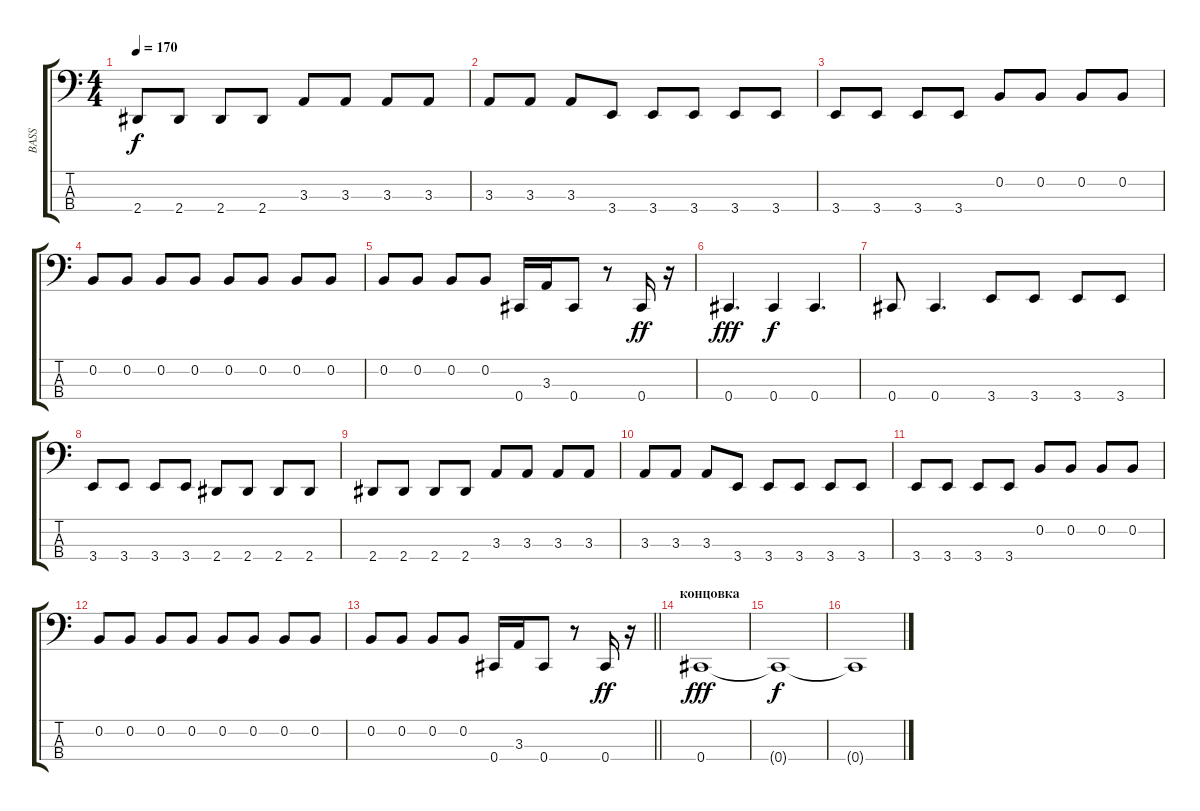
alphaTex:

\track ("BASS" "BASS") {instrument electricbassfinger}
\staff {score tabs}
\tuning (Eb2 B1 Gb1 Db1) {hide}
\ts (4 4)
\tempo 170
\clef f4
\ks c
2.4.8{dy f} 2.4.8 2.4.8 2.4.8 3.3.8 3.3.8 3.3.8 3.3.8 |
3.3.8 3.3.8 3.3.8 3.4.8 3.4.8 3.4.8 3.4.8 3.4.8 |
3.4.8 3.4.8 3.4.8 3.4.8 0.2.8 0.2.8 0.2.8 0.2.8 |
0.2.8 0.2.8 0.2.8 0.2.8 0.2.8 0.2.8 0.2.8 0.2.8 |
0.2.8 0.2.8 0.2.8 0.2.8 0.4.16 3.3.16 0.4.8 r.8 0.4.16{dy ff} r.16 |
0.4.4{d dy fff} 0.4.4{dy f} 0.4.4{d} |
0.4.8 0.4.4{d} 3.4.8 3.4.8 3.4.8 3.4.8 |
3.4.8 3.4.8 3.4.8 3.4.8 2.4.8 2.4.8 2.4.8 2.4.8 |
2.4.8 2.4.8 2.4.8 2.4.8 3.3.8 3.3.8 3.3.8 3.3.8 |
3.3.8 3.3.8 3.3.8 3.4.8 3.4.8 3.4.8 3.4.8 3.4.8 |
3.4.8 3.4.8 3.4.8 3.4.8 0.2.8 0.2.8 0.2.8 0.2.8 |
0.2.8 0.2.8 0.2.8 0.2.8 0.2.8 0.2.8 0.2.8 0.2.8 |
\barLineRight lightlight
0.2.8 0.2.8 0.2.8 0.2.8 0.4.16 3.3.16 0.4.8 r.8 0.4.16{dy ff} r.16 |
\section ("" "концовка")
0.4.1{dy fff} |
0.4{t}.1{dy f} |
0.4{t}.1
